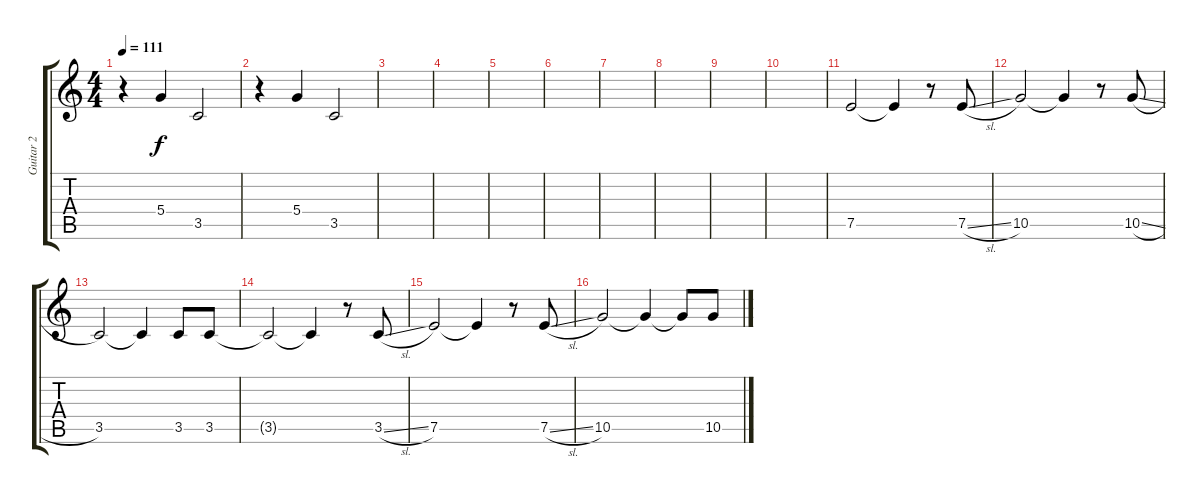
\track ("Guitar 2" "Guitar 2") {instrument electricguitarclean}
\staff {score tabs}
\tuning (E4 B3 G3 D3 A2 D2) {hide}
\ts (4 4)
\tempo 111
\clef g2
\ks c
r.4{dy f instrument electricguitarjazz} 5.4.4 3.5.2 |
r.4 5.4.4 3.5.2 |
|
|
|
|
|
|
|
|
7.5.2{instrument electricguitarclean} 7.5{t}.4 r.8 7.5{sl}.8 |
10.5.2 10.5{t}.4 r.8 10.5{sl}.8 |
3.5.2 3.5{t}.4 3.5.8 3.5.8 |
3.5{t}.2 3.5{t}.4 r.8 3.5{sl}.8 |
7.5.2 7.5{t}.4 r.8 7.5{sl}.8 |
10.5.2 10.5{t}.4 10.5{t}.8 10.5{sl}.8
